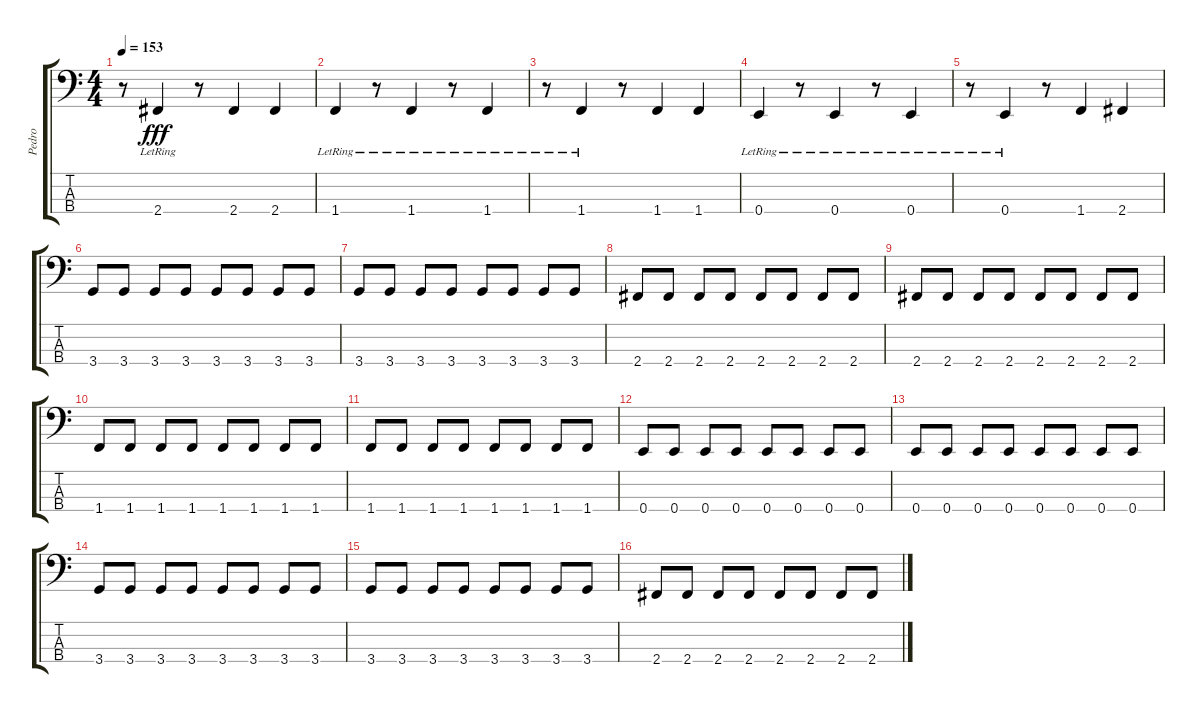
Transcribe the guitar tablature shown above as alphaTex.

\track ("Pedro" "Pedro") {instrument electricbassfinger}
\staff {score tabs}
\tuning (G2 D2 A1 E1) {hide}
\ts (4 4)
\tempo 153
\clef f4
\ks c
r.8{dy fff} 2.4{lr}.4 r.8 2.4.4 2.4.4 |
1.4{lr}.4 r.8 1.4{lr}.4 r.8 1.4{lr}.4 |
r.8 1.4{lr}.4 r.8 1.4.4 1.4.4 |
0.4{lr}.4 r.8 0.4{lr}.4 r.8 0.4{lr}.4 |
r.8 0.4{lr}.4 r.8 1.4.4 2.4.4 |
3.4.8 3.4.8 3.4.8 3.4.8 3.4.8 3.4.8 3.4.8 3.4.8 |
3.4.8 3.4.8 3.4.8 3.4.8 3.4.8 3.4.8 3.4.8 3.4.8 |
2.4.8 2.4.8 2.4.8 2.4.8 2.4.8 2.4.8 2.4.8 2.4.8 |
2.4.8 2.4.8 2.4.8 2.4.8 2.4.8 2.4.8 2.4.8 2.4.8 |
1.4.8 1.4.8 1.4.8 1.4.8 1.4.8 1.4.8 1.4.8 1.4.8 |
1.4.8 1.4.8 1.4.8 1.4.8 1.4.8 1.4.8 1.4.8 1.4.8 |
0.4.8 0.4.8 0.4.8 0.4.8 0.4.8 0.4.8 0.4.8 0.4.8 |
0.4.8 0.4.8 0.4.8 0.4.8 0.4.8 0.4.8 0.4.8 0.4.8 |
3.4.8 3.4.8 3.4.8 3.4.8 3.4.8 3.4.8 3.4.8 3.4.8 |
3.4.8 3.4.8 3.4.8 3.4.8 3.4.8 3.4.8 3.4.8 3.4.8 |
2.4.8 2.4.8 2.4.8 2.4.8 2.4.8 2.4.8 2.4.8 2.4.8
